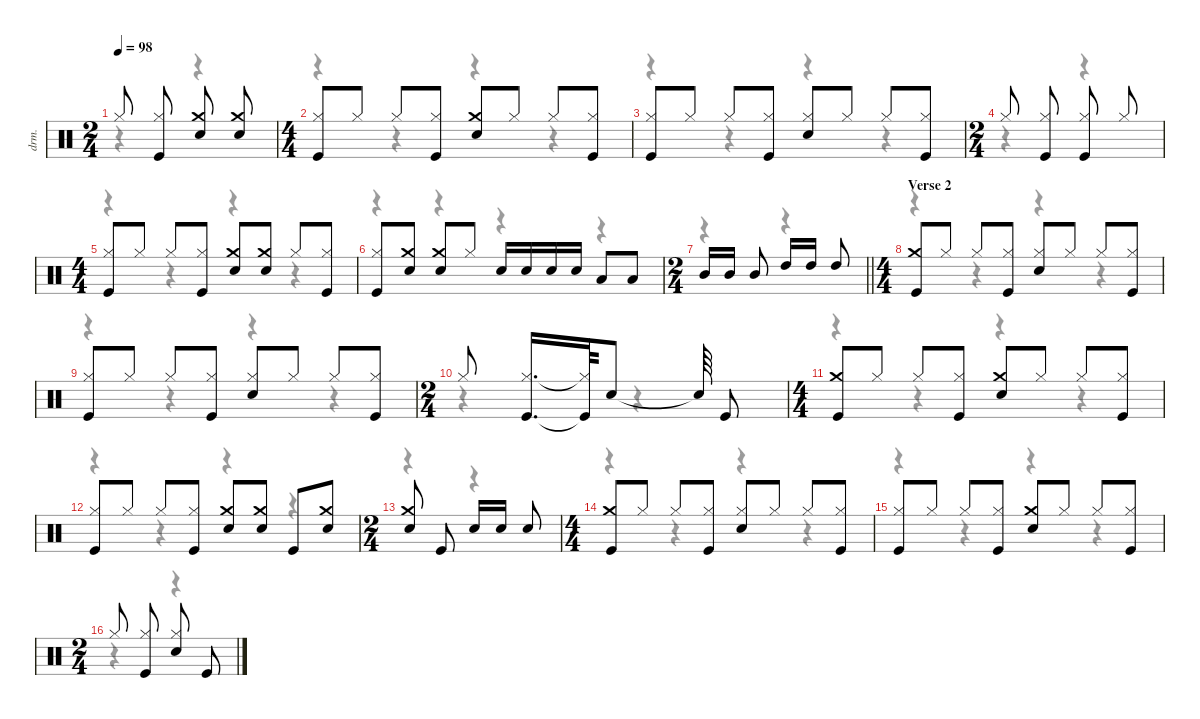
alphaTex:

\defaultSystemsLayout 4
\hideDynamics
\bracketExtendMode nobrackets
\otherSystemsTrackNameOrientation horizontal
\track ("Lars Ulrich" "drm.") {instrument percussion}
\staff {score}
\articulation defaults
\voice
\ts (2 4)
\beaming (8 1 1 1 1)
\tempo 98
\clef neutral
\ks c "Hi-Hat (closed)".8{dy f beam Up}
("Kick (hit)" "Hi-Hat (closed)").8{beam Up} ("Crash medium (hit)" "Snare (hit) 2").8{beam Up} ("Crash medium (hit)" "Snare (hit) 2").8{beam Up} |
\ts (4 4)
\beaming (8 2 2 2 2)
("Kick (hit)" "Hi-Hat (closed)").8{beam Up} "Hi-Hat (closed)".8{beam Up} "Hi-Hat (closed)".8{beam Up} ("Kick (hit)" "Hi-Hat (closed)").8{beam Up} ("Crash medium (hit)" "Snare (hit) 2").8{beam Up} "Hi-Hat (closed)".8{beam Up} "Hi-Hat (closed)".8{beam Up} ("Kick (hit)" "Hi-Hat (closed)").8{beam Up} |
("Hi-Hat (closed)" "Kick (hit)").8{beam Up} "Hi-Hat (closed)".8{beam Up} "Hi-Hat (closed)".8{beam Up} ("Kick (hit)" "Hi-Hat (closed)").8{beam Up} ("Snare (hit) 2" "Hi-Hat (closed)").8{beam Up} "Hi-Hat (closed)".8{beam Up} "Hi-Hat (closed)".8{beam Up} ("Kick (hit)" "Hi-Hat (closed)").8{beam Up} |
\ts (2 4)
\beaming (8 1 1 1 1)
"Hi-Hat (closed)".8{beam Up} ("Hi-Hat (closed)" "Kick (hit)").8{beam Up} ("Hi-Hat (closed)" "Kick (hit)").8{beam Up} "Hi-Hat (closed)".8{beam Up} |
\ts (4 4)
\beaming (8 2 2 2 2)
("Hi-Hat (closed)" "Kick (hit)").8{beam Up} "Hi-Hat (closed)".8{beam Up} "Hi-Hat (closed)".8{beam Up} ("Kick (hit)" "Hi-Hat (closed)").8{beam Up} ("Crash medium (hit)" "Snare (hit) 2").8{beam Up} ("Crash medium (hit)" "Snare (hit) 2").8{beam Up} "Hi-Hat (closed)".8{beam Up} ("Kick (hit)" "Hi-Hat (closed)").8{beam Up} |
("Hi-Hat (closed)" "Kick (hit)").8{beam Up} ("Crash medium (hit)" "Snare (hit) 2").8{beam Up} ("Crash medium (hit)" "Snare (hit) 2").8{beam Up} "Hi-Hat (closed)".8{beam Up} "Snare (hit) 2".16{beam Up} "Snare (hit) 2".16{beam Up} "Snare (hit) 2".16{beam Up} "Snare (hit) 2".16{beam Up} "Low Tom (hit)".8{beam Up} "Low Tom (hit)".8{beam Up} |
\ts (2 4)
\beaming (8 1 1 1 1)
\barLineRight lightlight "Mid Tom (hit)".16{beam Up} "Mid Tom (hit)".16{beam Up} "Mid Tom (hit)".8{beam Up} "High Tom (hit)".16{beam Up} "High Tom (hit)".16{beam Up} "High Tom (hit)".8{beam Up}
|
\ts (4 4)
\beaming (8 2 2 2 2)
\section ("" "Verse 2")
("Kick (hit)" "Crash medium (hit)").8{beam Up} "Hi-Hat (closed)".8{beam Up} "Hi-Hat (closed)".8{beam Up} ("Kick (hit)" "Hi-Hat (closed)").8{beam Up} ("Snare (hit) 2" "Hi-Hat (closed)").8{beam Up} "Hi-Hat (closed)".8{beam Up} "Hi-Hat (closed)".8{beam Up} ("Kick (hit)" "Hi-Hat (closed)").8{beam Up} |
("Kick (hit)" "Hi-Hat (closed)").8{beam Up} "Hi-Hat (closed)".8{beam Up} "Hi-Hat (closed)".8{beam Up} ("Kick (hit)" "Hi-Hat (closed)").8{beam Up} ("Hi-Hat (closed)" "Snare (hit) 2").8{beam Up} "Hi-Hat (closed)".8{beam Up} "Hi-Hat (closed)".8{beam Up} ("Kick (hit)" "Hi-Hat (closed)").8{beam Up} |
\ts (2 4)
\beaming (8 1 1 1 1)
"Hi-Hat (closed)".8{beam Up} ("Kick (hit)" "Hi-Hat (closed)").16{d beam Up} ("Kick (hit)"{t} "Hi-Hat (closed)"{t}).64{beam Up} "Snare (hit) 2".8{beam Up} "Snare (hit) 2"{t}.64{beam Up} "Kick (hit)".8{beam Up} |
\ts (4 4)
\beaming (8 2 2 2 2)
("Crash medium (hit)" "Kick (hit)").8{beam Up} "Hi-Hat (closed)".8{beam Up} "Hi-Hat (closed)".8{beam Up} ("Kick (hit)" "Hi-Hat (closed)").8{beam Up} ("Crash medium (hit)" "Snare (hit) 2").8{beam Up} "Hi-Hat (closed)".8{beam Up} "Hi-Hat (closed)".8{beam Up} ("Kick (hit)" "Hi-Hat (closed)").8{beam Up} |
("Hi-Hat (closed)" "Kick (hit)").8{beam Up} "Hi-Hat (closed)".8{beam Up} "Hi-Hat (closed)".8{beam Up} ("Hi-Hat (closed)" "Kick (hit)").8{beam Up} ("Crash medium (hit)" "Snare (hit) 2").8{beam Up} ("Crash medium (hit)" "Snare (hit) 2").8{beam Up} "Kick (hit)".8{beam Up} ("Crash medium (hit)" "Snare (hit) 2").8{beam Up} |
\ts (2 4)
\beaming (8 1 1 1 1)
("Snare (hit) 2" "Crash medium (hit)").8{beam Up} "Kick (hit)".8{beam Up} "Snare (hit) 2".16{beam Up} "Snare (hit) 2".16{beam Up} "Snare (hit) 2".8{beam Up} |
\ts (4 4)
\beaming (8 2 2 2 2)
("Kick (hit)" "Crash medium (hit)").8{beam Up} "Hi-Hat (closed)".8{beam Up} "Hi-Hat (closed)".8{beam Up} ("Kick (hit)" "Hi-Hat (closed)").8{beam Up} ("Snare (hit) 2" "Hi-Hat (closed)").8{beam Up} "Hi-Hat (closed)".8{beam Up} "Hi-Hat (closed)".8{beam Up} ("Kick (hit)" "Hi-Hat (closed)").8{beam Up} |
("Hi-Hat (closed)" "Kick (hit)").8{beam Up} "Hi-Hat (closed)".8{beam Up} "Hi-Hat (closed)".8{beam Up} ("Hi-Hat (closed)" "Kick (hit)").8{beam Up} ("Crash medium (hit)" "Snare (hit) 2").8{beam Up} "Hi-Hat (closed)".8{beam Up} "Hi-Hat (closed)".8{beam Up} ("Hi-Hat (closed)" "Kick (hit)").8{beam Up} |
\ts (2 4)
\beaming (8 1 1 1 1)
"Hi-Hat (closed)".8{beam Up} ("Kick (hit)" "Hi-Hat (closed)").8{beam Up} ("Snare (hit) 2" "Hi-Hat (closed)").8{beam Up} "Kick (hit)".8{beam Up}
\voice
\clef neutral
\ottava regular
\simile none
\ks c
r.4{dy mf beam Down} r.4{beam Down} |
r.4{beam Down} r.4{beam Down} r.4{beam Down} r.4{beam Down} |
r.4{beam Down} r.4{beam Down} r.4{beam Down} r.4{beam Down} |
r.4{beam Down} r.4{beam Down} |
r.4{beam Down} r.4{beam Down} r.4{beam Down} r.4{beam Down} |
r.4{beam Down} r.4{beam Down} r.4{beam Down} r.4{beam Down} |
\barLineRight lightlight
r.4{beam Down} r.4{beam Down} |
r.4{beam Down} r.4{beam Down} r.4{beam Down} r.4{beam Down} |
r.4{beam Down} r.4{beam Down} r.4{beam Down} r.4{beam Down} |
r.4{beam Down} r.4{beam Down} |
r.4{beam Down} r.4{beam Down} r.4{beam Down} r.4{beam Down} |
r.4{beam Down} r.4{beam Down} r.4{beam Down} r.4{beam Down} |
r.4{beam Down} r.4{beam Down} |
r.4{beam Down} r.4{beam Down} r.4{beam Down} r.4{beam Down} |
r.4{beam Down} r.4{beam Down} r.4{beam Down} r.4{beam Down} |
r.4{beam Down} r.4{beam Down}
